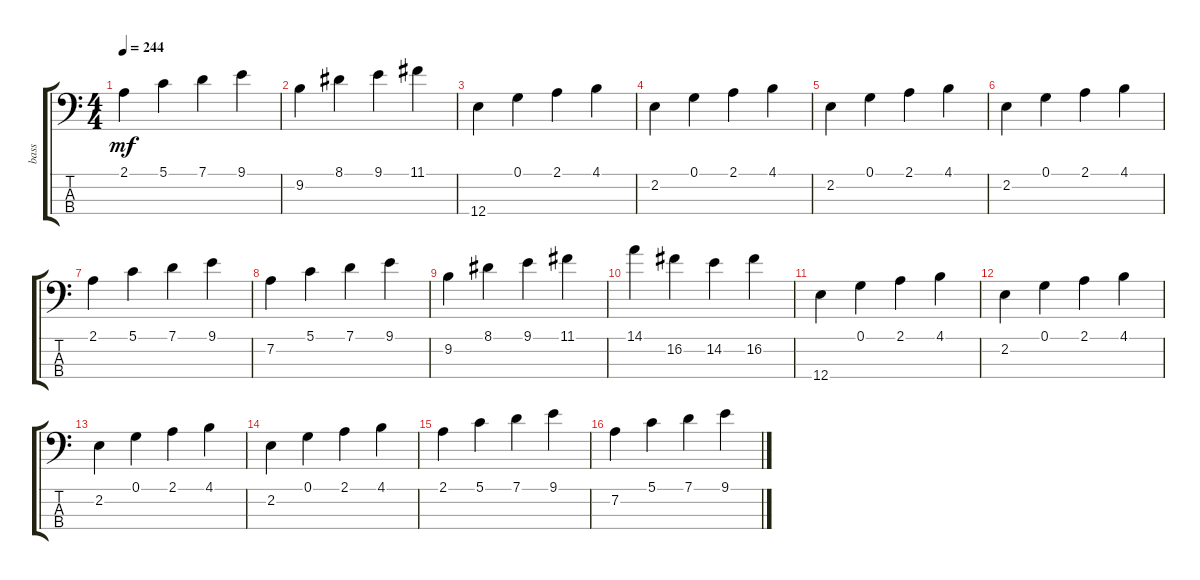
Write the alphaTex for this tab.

\track ("bass" "bass") {instrument electricbassfinger}
\staff {score tabs}
\tuning (G2 D2 A1 E1) {hide}
\ts (4 4)
\tempo 244
\clef f4
\ks c
2.1.4{dy mf} 5.1.4 7.1.4 9.1.4 |
9.2.4 8.1.4 9.1.4 11.1.4 |
12.4.4 0.1.4 2.1.4 4.1.4 |
2.2.4 0.1.4 2.1.4 4.1.4 |
2.2.4 0.1.4 2.1.4 4.1.4 |
2.2.4 0.1.4 2.1.4 4.1.4 |
2.1.4 5.1.4 7.1.4 9.1.4 |
7.2.4 5.1.4 7.1.4 9.1.4 |
9.2.4 8.1.4 9.1.4 11.1.4 |
14.1.4 16.2.4 14.2.4 16.2.4 |
12.4.4 0.1.4 2.1.4 4.1.4 |
2.2.4 0.1.4 2.1.4 4.1.4 |
2.2.4 0.1.4 2.1.4 4.1.4 |
2.2.4 0.1.4 2.1.4 4.1.4 |
2.1.4 5.1.4 7.1.4 9.1.4 |
7.2.4 5.1.4 7.1.4 9.1.4
